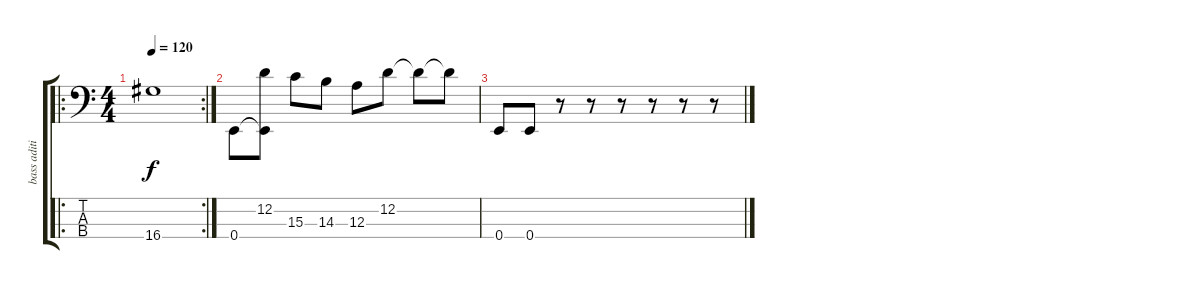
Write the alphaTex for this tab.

\track ("bass aditionnelle" "bass aditi") {instrument slapbass2}
\staff {score tabs}
\tuning (G2 D2 A1 E1) {hide}
\ro
\rc 2
\ts (4 4)
\tempo 120
\clef f4
\ks c
16.4.1{dy f} |
0.4.8 (12.2 0.4{t}).8 15.3.8 14.3.8 12.3.8 12.2.8 12.2{t}.8 12.2{t}.8 |
0.4.8 0.4.8 r.8 r.8 r.8 r.8 r.8 r.8
